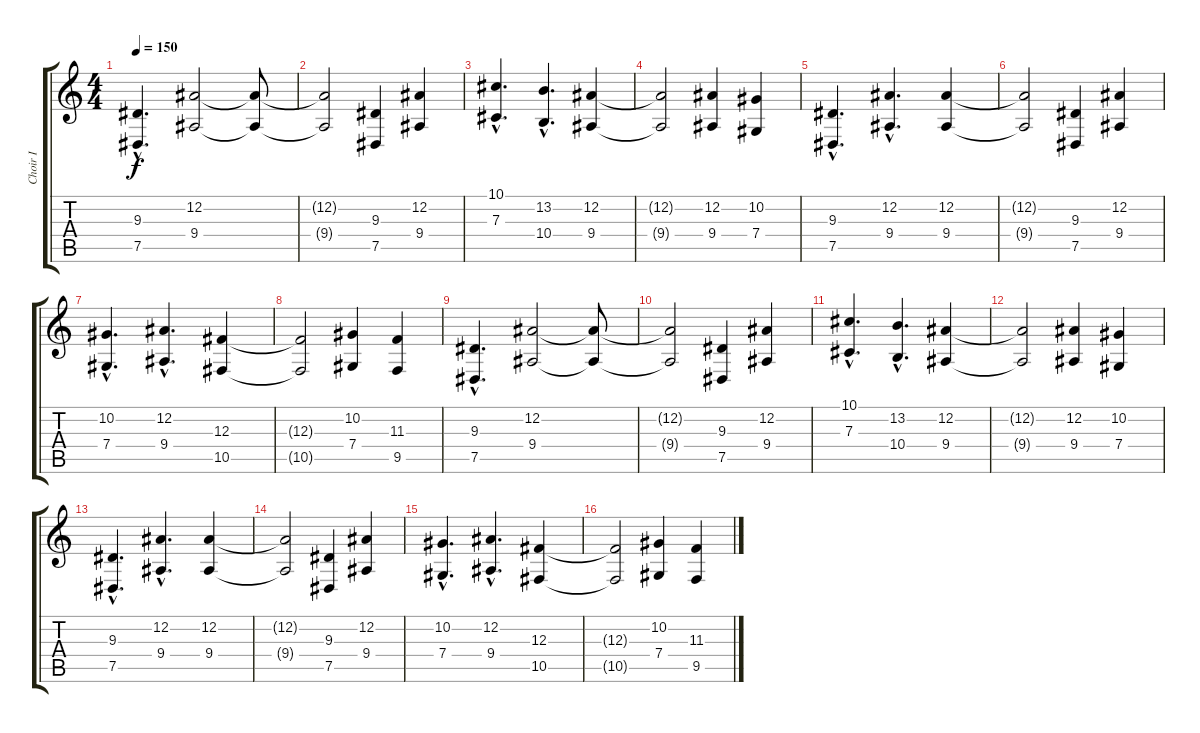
\track ("Choir I" "Choir I") {instrument choiraahs}
\staff {score tabs}
\tuning (Eb4 Bb3 Gb3 Db3 Ab2 Eb2) {hide}
\ts (4 4)
\tempo 150
\clef g2
\ks c
(9.3{hac} 7.5{hac}).4{d dy f volume 16} (12.2 9.4).2 (12.2{t} 9.4{t}).8 |
(12.2{t} 9.4{t}).2 (9.3 7.5).4 (12.2 9.4).4 |
(10.1{hac} 7.3{hac}).4{d} (13.2{hac} 10.4{hac}).4{d} (12.2 9.4).4 |
(12.2{t} 9.4{t}).2 (12.2 9.4).4 (10.2 7.4).4 |
(9.3{hac} 7.5{hac}).4{d} (12.2{hac} 9.4{hac}).4{d} (12.2 9.4).4 |
(12.2{t} 9.4{t}).2 (9.3 7.5).4 (12.2 9.4).4 |
(10.2{hac} 7.4{hac}).4{d} (12.2{hac} 9.4{hac}).4{d} (12.3 10.5).4 |
(12.3{t} 10.5{t}).2 (10.2 7.4).4 (11.3 9.5).4 |
(9.3{hac} 7.5{hac}).4{d volume 16} (12.2 9.4).2 (12.2{t} 9.4{t}).8 |
(12.2{t} 9.4{t}).2 (9.3 7.5).4 (12.2 9.4).4 |
(10.1{hac} 7.3{hac}).4{d} (13.2{hac} 10.4{hac}).4{d} (12.2 9.4).4 |
(12.2{t} 9.4{t}).2 (12.2 9.4).4 (10.2 7.4).4 |
(9.3{hac} 7.5{hac}).4{d} (12.2{hac} 9.4{hac}).4{d} (12.2 9.4).4 |
(12.2{t} 9.4{t}).2 (9.3 7.5).4 (12.2 9.4).4 |
(10.2{hac} 7.4{hac}).4{d} (12.2{hac} 9.4{hac}).4{d} (12.3 10.5).4 |
(12.3{t} 10.5{t}).2 (10.2 7.4).4 (11.3 9.5).4
